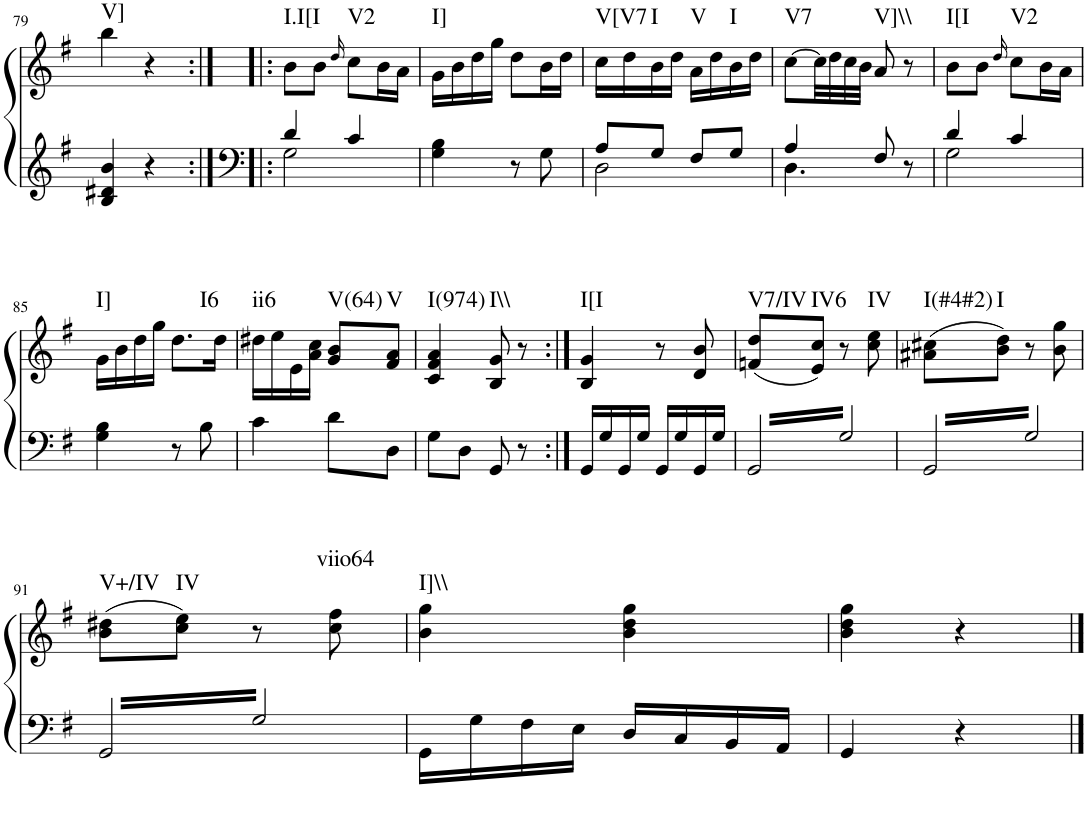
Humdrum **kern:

**kern	**kern	**harte
*part1	*part1	*part1
*staff2	*staff1	*
*I"Piano	*	*
*I'Pno.	*	*
!!LO:PB:g=z
*clefG2	*clefG2	*
*k[f#]	*k[f#]	*
*G:	*G:	*
*M2/4	*M2/4	*
=79	=79	=79
!	!	!LO:H:kt=V]
4B/ 4d#X/ 4b/	4bb\	N
4r	4r	.
=80:|!|:	=80:|!|:	=80:|!|:
*^	*	*
!	!	!	!LO:H:kt=I.I[I
4d/	2G\	8b\L	N
.	.	8b\J	.
.	.	16qdd/	.
!	!	!	!LO:H:kt=V2
4c/	.	8cc\L	N
.	.	16b\L	.
.	.	16a\JJ	.
*v	*v	*	*
=81	=81	=81
!	!	!LO:H:kt=I]
4G\ 4B\	16g\LL	N
.	16b\	.
.	16dd\	.
.	16gg\JJ	.
8r	8dd\L	.
8G\	16b\L	.
.	16dd\JJ	.
=82	=82	=82
*^	*	*
!	!	!	!LO:H:kt=V[V7
8A/L	2D\	16cc\LL	N
.	.	16dd\	.
!	!	!	!LO:H:kt=I
8G/J	.	16b\	N
.	.	16dd\JJ	.
!	!	!	!LO:H:kt=V
8F#/L	.	16a\LL	N
.	.	16dd\	.
!	!	!	!LO:H:kt=I
8G/J	.	16b\	N
.	.	16dd\JJ	.
=83	=83	=83	=83
!	!	!	!LO:H:kt=V7
4A/	4.D\	[>8cc\L	N
.	.	32cc\LL]	.
.	.	32dd\	.
.	.	32cc\	.
.	.	32b\JJJ	.
!	!	!	!LO:H:kt=V]\\
8F#/	.	8a/	N
8r	8ryy	8r	.
=84	=84	=84	=84
!	!	!	!LO:H:kt=I[I
4d/	2G\	8b\L	N
.	.	8b\J	.
.	.	16qdd/	.
!	!	!	!LO:H:kt=V2
4c/	.	8cc\L	N
.	.	16b\L	.
.	.	16a\JJ	.
*v	*v	*	*
!!LO:LB:g=z
=85	=85	=85
!	!	!LO:H:kt=I]
4G\ 4B\	16g\LL	N
.	16b\	.
.	16dd\	.
.	16gg\JJ	.
!	!	!LO:H:kt=I6
8r	8.dd\L	N
8B\	.	.
.	16dd\Jk	.
=86	=86	=86
!	!	!LO:H:kt=ii6
4c\	16dd#X\LL	N
.	16ee\	.
.	16e\	.
.	16a\ 16cc\JJ	.
!	!	!LO:H:kt=V(64)
8d\L	8g/ 8b/L	N
!	!	!LO:H:kt=V
8D\J	8f#/ 8a/J	N
=87	=87	=87
!	!	!LO:H:kt=I(974)
8G\L	4c/ 4f#/ 4a/	N
8D\J	.	.
!	!	!LO:H:kt=I\\
8GG/	8B/ 8g/	N
8r	8r	.
=88:|!	=88:|!	=88:|!
!	!	!LO:H:kt=I[I
16GG/LL	4B/ 4g/	N
16G/	.	.
16GG/	.	.
16G/JJ	.	.
16GG/LL	8r	.
16G/	.	.
16GG/	8d/ 8b/	.
16G/JJ	.	.
=89	=89	=89
!	!	!LO:H:kt=V7/IV
6.GG/	(8fn/ 8dd/L	N
!	!	!LO:H:kt=IV6
.	8e/ 8cc/J)	N
6.G/	8r	.
!	!	!LO:H:kt=IV
.	8cc\ 8ee\	N
=90	=90	=90
!	!	!LO:H:kt=I(#4#2)
6.GG/	(8a#X\ 8cc#X\L	N
!	!	!LO:H:kt=I
.	8b\ 8dd\J)	N
6.G/	8r	.
.	8b\ 8gg\	.
!!LO:LB:g=z
=91	=91	=91
!	!	!LO:H:kt=V+/IV
6.GG/	(8b\ 8dd#X\L	N
!	!	!LO:H:kt=IV
.	8cc\ 8ee\J)	N
6.G/	8r	.
!	!	!LO:H:kt=viio64
.	8cc\ 8ff#\	N
=92	=92	=92
!	!	!LO:H:kt=I]\\
16GG\LL	4b\ 4gg\	N
16G\	.	.
16F#\	.	.
16E\JJ	.	.
16D/LL	4b\ 4dd\ 4gg\	.
16C/	.	.
16BB/	.	.
16AA/JJ	.	.
=93	=93	=93
4GG/	4b\ 4dd\ 4gg\	.
4r	4r	.
==	==	==
*-	*-	*-
